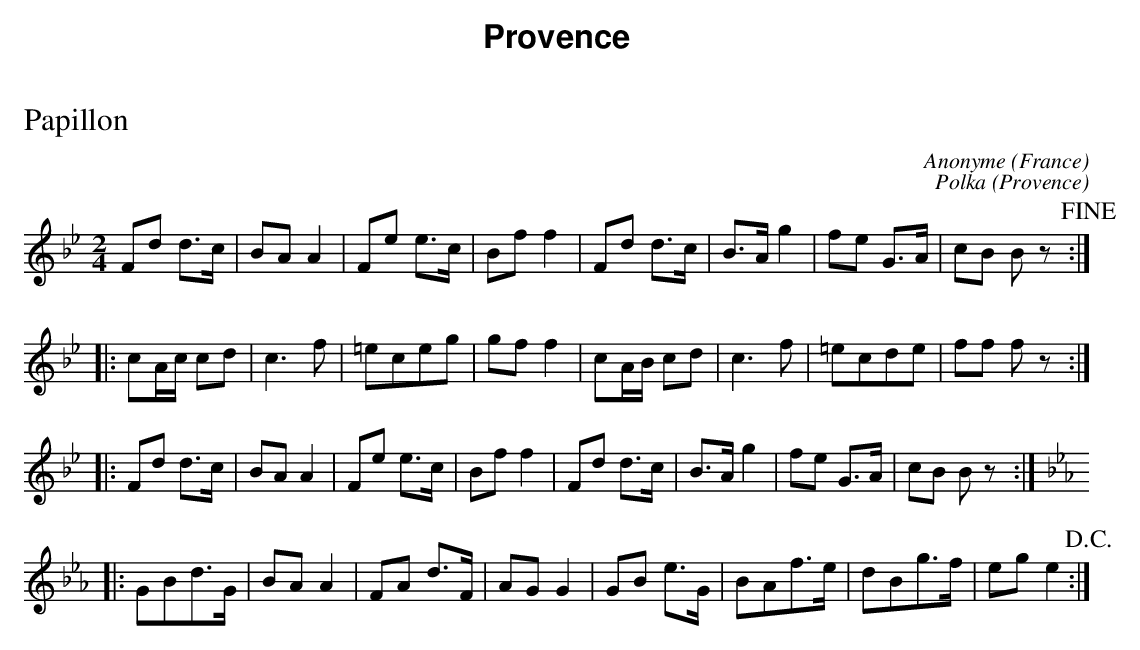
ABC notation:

X:1
T:Papillon
O:France
C:Anonyme
K:Bb
L:1/8
M:2/4
Fd d>c | BAA2 | Fe e>c | Bff2 | Fd d>c | B>A g2 | fe G>A | cB Bz !fine!::
cA/c/ cd | c3f | =eceg | gff2 | cA/B/ cd | c3f | =ecde | ff fz ::
Fd d>c | BAA2 | Fe e>c | Bff2 | Fd d>c | B>A g2 | fe G>A | cB Bz ::
[K:Eb] GBd>G | BAA2 | FA d>F | AGG2 | GB e>G | BAf>e | dBg>f | ege2 !D.C.!:|
